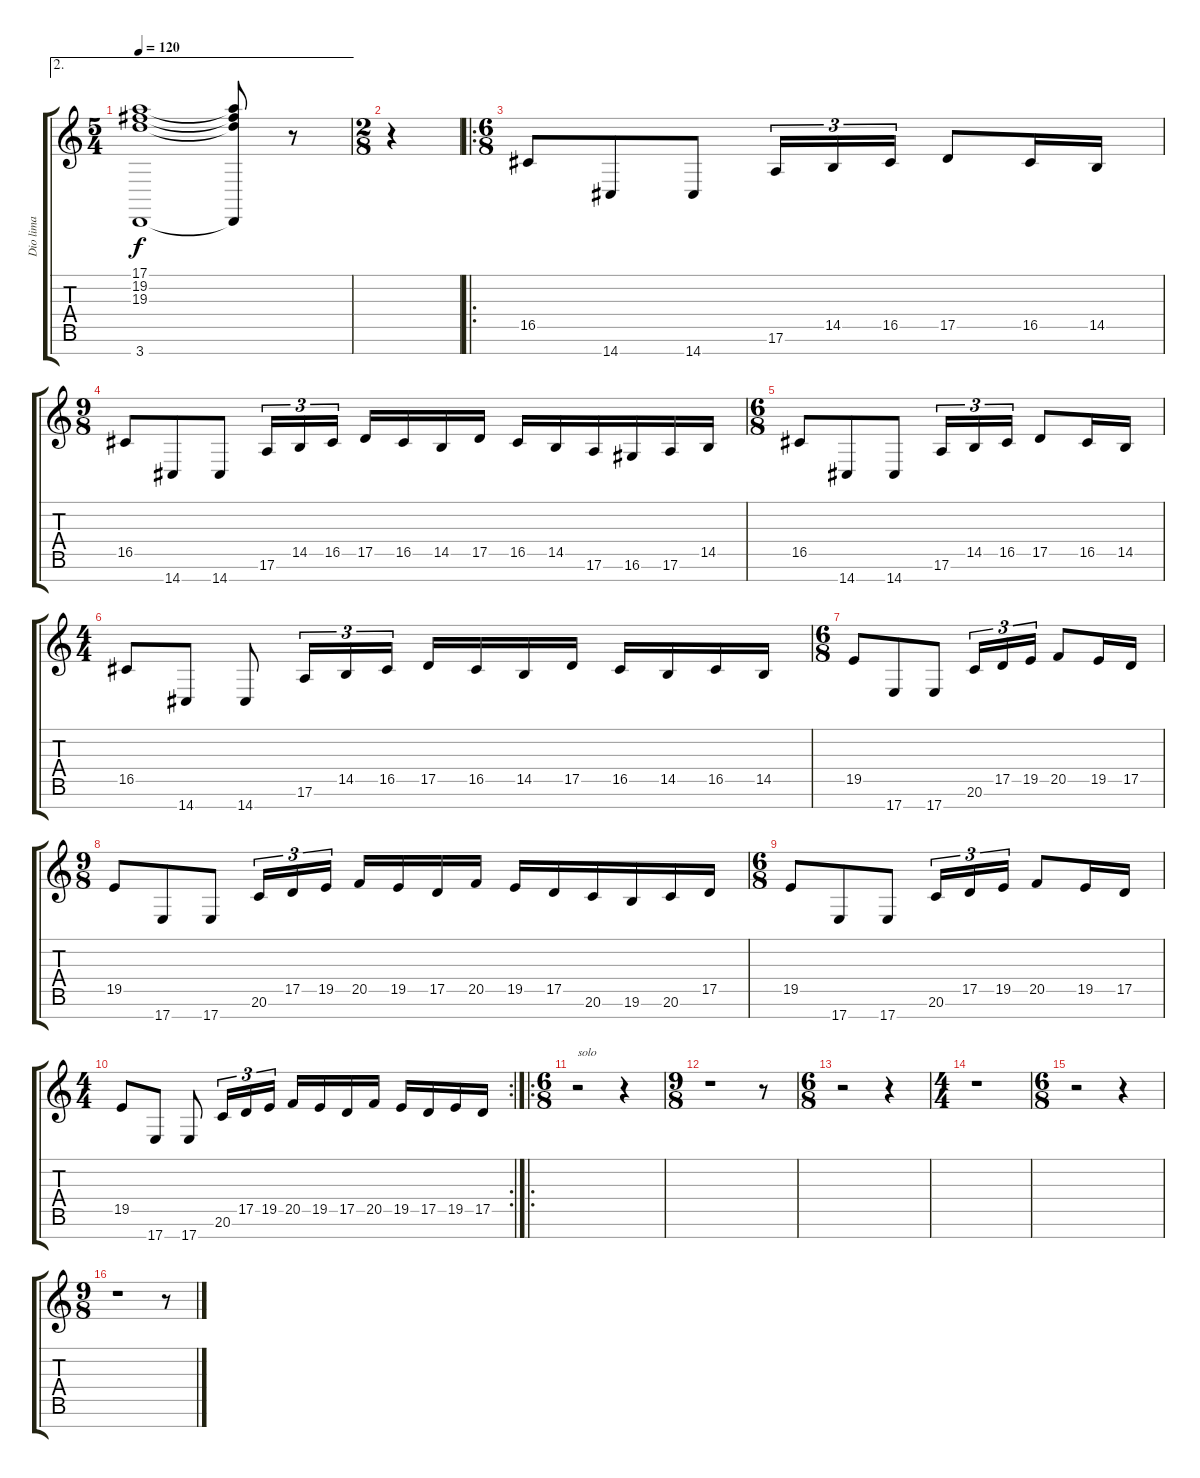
\track ("Dio lima" "Dio lima") {instrument stringensemble2}
\staff {score tabs}
\tuning (E4 B3 G3 D3 A2 E2 B1) {hide}
\ae 2
\ts (5 4)
\tempo 120
\clef g2
\ks c
(17.1 19.2 19.3 3.7).1{dy f} (17.1{t} 19.2{t} 19.3{t} 3.7{t}).8 r.8 |
\ts (2 8)
r.4 |
\ro
\ts (6 8)
16.5.8{instrument lead2sawtooth} 14.7.8 14.7.8 17.6.16{tu (3 2)} 14.5.16{tu (3 2)} 16.5.16{tu (3 2)} 17.5.8 16.5.16 14.5.16 |
\ts (9 8)
16.5.8 14.7.8 14.7.8 17.6.16{tu (3 2)} 14.5.16{tu (3 2)} 16.5.16{tu (3 2)} 17.5.16 16.5.16 14.5.16 17.5.16 16.5.16 14.5.16 17.6.16 16.6.16 17.6.16 14.5.16 |
\ts (6 8)
16.5.8 14.7.8 14.7.8 17.6.16{tu (3 2)} 14.5.16{tu (3 2)} 16.5.16{tu (3 2)} 17.5.8 16.5.16 14.5.16 |
\ts (4 4)
16.5.8 14.7.8 14.7.8 17.6.16{tu (3 2)} 14.5.16{tu (3 2)} 16.5.16{tu (3 2)} 17.5.16 16.5.16 14.5.16 17.5.16 16.5.16 14.5.16 16.5.16 14.5.16 |
\ts (6 8)
19.5.8 17.7.8 17.7.8 20.6.16{tu (3 2)} 17.5.16{tu (3 2)} 19.5.16{tu (3 2)} 20.5.8 19.5.16 17.5.16 |
\ts (9 8)
19.5.8 17.7.8 17.7.8 20.6.16{tu (3 2)} 17.5.16{tu (3 2)} 19.5.16{tu (3 2)} 20.5.16 19.5.16 17.5.16 20.5.16 19.5.16 17.5.16 20.6.16 19.6.16 20.6.16 17.5.16 |
\ts (6 8)
19.5.8 17.7.8 17.7.8 20.6.16{tu (3 2)} 17.5.16{tu (3 2)} 19.5.16{tu (3 2)} 20.5.8 19.5.16 17.5.16 |
\rc 2
\ts (4 4)
19.5.8 17.7.8 17.7.8 20.6.16{tu (3 2)} 17.5.16{tu (3 2)} 19.5.16{tu (3 2)} 20.5.16 19.5.16 17.5.16 20.5.16 19.5.16 17.5.16 19.5.16 17.5.16 |
\ro
\ts (6 8)
r.2{txt "solo"} r.4 |
\ts (9 8)
r.1 r.8 |
\ts (6 8)
r.2 r.4 |
\ts (4 4)
r.1 |
\ts (6 8)
r.2 r.4 |
\ts (9 8)
r.1 r.8
